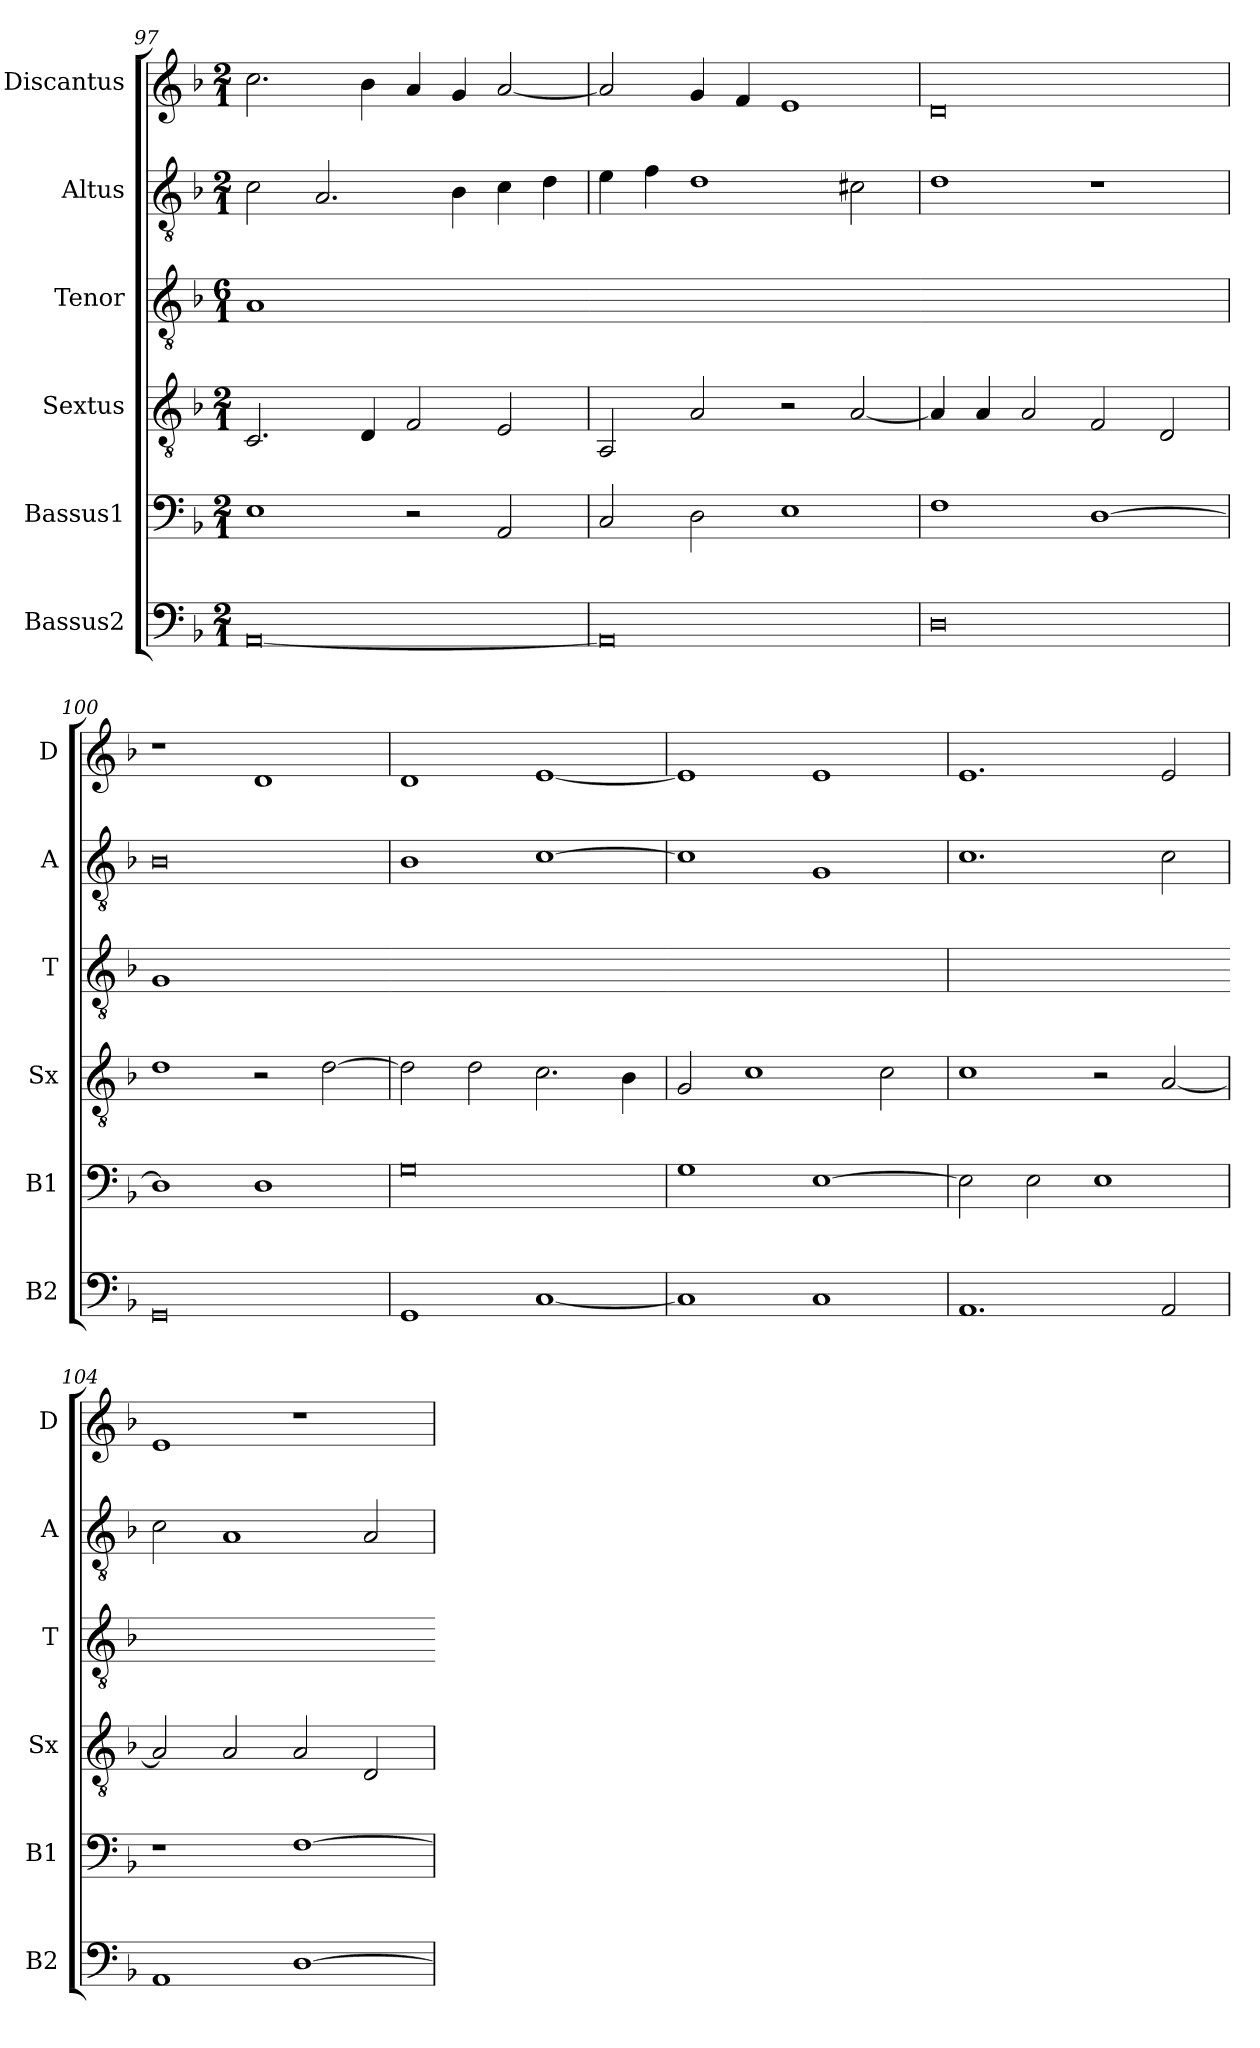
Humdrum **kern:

**kern	**kern	**kern	**kern	**kern	**kern
*part6	*part5	*part4	*part3	*part2	*part1
*staff6	*staff5	*staff4	*staff3	*staff2	*staff1
*I"Bassus2	*I"Bassus1	*I"Sextus	*I"Tenor	*I"Altus	*I"Discantus
*I'B2	*I'B1	*I'Sx	*I'T	*I'A	*I'D
*clefF4	*clefF4	*clefGv2	*clefGv2	*clefGv2	*clefG2
*k[b-]	*k[b-]	*k[b-]	*k[b-]	*k[b-]	*k[b-]
*M2/1	*M2/1	*M2/1	*M6/1	*M2/1	*M2/1
=97	=97	=97	=97	=97	=97
!	!	!	!LO:N:vis=1	!	!
[0AA	1E	2.C/	[y0A	2c\	2.cc\
.	.	.	.	2.A/	.
.	.	4D/	.	.	4b-\
.	2r	2F/	.	.	4a/
.	.	.	.	4B-\	4g/
.	2AA/	2E/	.	4c\	[2a/
.	.	.	.	4d\	.
=98	=98	=98	=98-	=98	=98
!	!	!	!LO:N:vis=1	!	!
0AA]	2C/	2AA/	0Ayy_	4e\	2a/]
.	.	.	.	4f\	.
.	2D\	2A/	.	1d	4g/
.	.	.	.	.	4f/
.	1E	2r	.	.	1e
.	.	[2A/	.	2c#X\	.
=99	=99	=99	=99-	=99	=99
!	!	!	!LO:N:vis=1	!	!
0D	1F	4A/]	0Ayy]	1d	0d
.	.	4A/	.	.	.
.	.	2A/	.	.	.
.	[1D	2F/	.	1r	.
.	.	2D/	.	.	.
=100	=100	=100	=100	=100	=100
!	!	!	!LO:N:vis=1	!	!
0GG	1D]	1d	[y0G	0B-	1r
.	1D	2r	.	.	1d
.	.	[2d\	.	.	.
=101	=101	=101	=101-	=101	=101
!	!	!	!LO:N:vis=1	!	!
1GG	0G	2d\]	0Gyy_	1B-	1d
.	.	2d\	.	.	.
[1C	.	2.c\	.	[1c	[1e
.	.	4B-\	.	.	.
=102	=102	=102	=102-	=102	=102
!	!	!	!LO:N:vis=1	!	!
1C]	1G	2G/	0Gyy]	1c]	1e]
.	.	1c	.	.	.
1C	[1E	.	.	1G	1e
.	.	2c\	.	.	.
=103	=103	=103	=103	=103	=103
!	!	!	!LO:N:vis=1	!	!
1.AA	2E\]	1c	0r	1.c	1.e
.	2E\	.	.	.	.
.	1E	2r	.	.	.
2AA/	.	[2A/	.	2c\	2e/
=104	=104	=104	=104-	=104	=104
!	!	!	!LO:N:vis=1	!	!
1AA	1r	2A/]	0ryy	2c\	1e
.	.	2A/	.	1A	.
[1D	[1F	2A/	.	.	1r
.	.	2D/	.	2A/	.
=	=	=	=-	=	=
*-	*-	*-	*-	*-	*-
